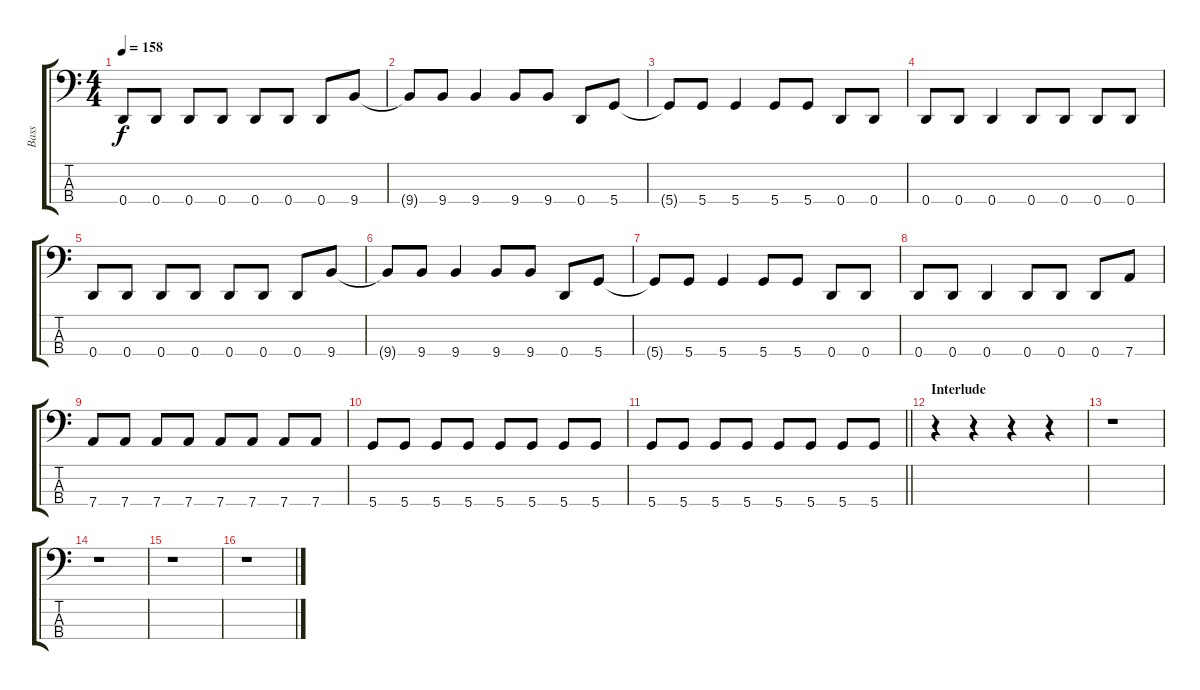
\track ("Bass" "Bass") {instrument electricbassfinger}
\staff {score tabs}
\tuning (G2 D2 A1 D1) {hide}
\ts (4 4)
\tempo 158
\clef f4
\ks c
0.4.8{dy f} 0.4.8 0.4.8 0.4.8 0.4.8 0.4.8 0.4.8 9.4.8 |
9.4{t}.8 9.4.8 9.4.4 9.4.8 9.4.8 0.4.8 5.4.8 |
5.4{t}.8 5.4.8 5.4.4 5.4.8 5.4.8 0.4.8 0.4.8 |
0.4.8 0.4.8 0.4.4 0.4.8 0.4.8 0.4.8 0.4.8 |
0.4.8 0.4.8 0.4.8 0.4.8 0.4.8 0.4.8 0.4.8 9.4.8 |
9.4{t}.8 9.4.8 9.4.4 9.4.8 9.4.8 0.4.8 5.4.8 |
5.4{t}.8 5.4.8 5.4.4 5.4.8 5.4.8 0.4.8 0.4.8 |
0.4.8 0.4.8 0.4.4 0.4.8 0.4.8 0.4.8 7.4.8 |
7.4.8 7.4.8 7.4.8 7.4.8 7.4.8 7.4.8 7.4.8 7.4.8 |
5.4.8 5.4.8 5.4.8 5.4.8 5.4.8 5.4.8 5.4.8 5.4.8 |
\barLineRight lightlight
5.4.8 5.4.8 5.4.8 5.4.8 5.4.8 5.4.8 5.4.8 5.4.8 |
\section ("" "Interlude")
r.4 r.4 r.4 r.4 |
r.1 |
r.1 |
r.1 |
r.1
